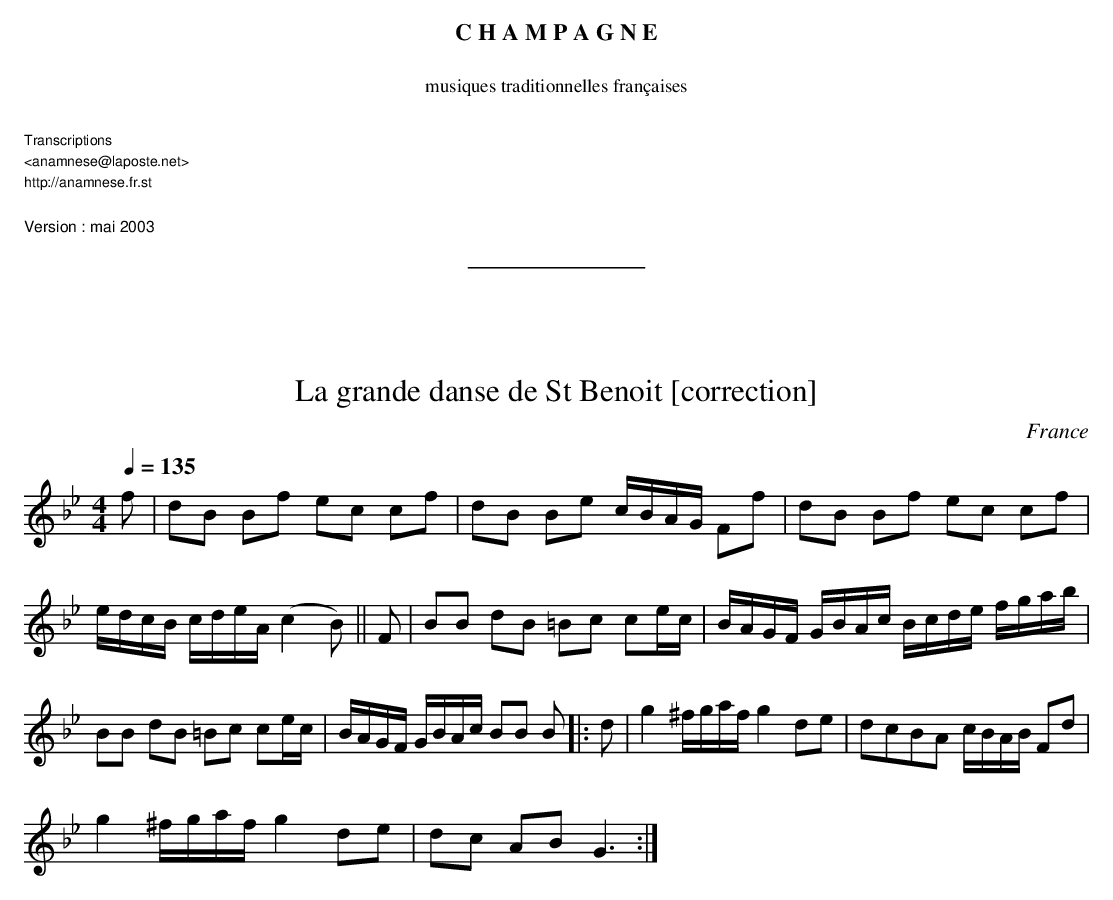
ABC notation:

X:1
T:La grande danse de St Benoit [correction]
O:France
M:4/4
L:1/8
Q:1/4=135
K:Bb
f | dB Bf ec cf | dB Be c/B/A/G/ Ff | dB Bf ec cf |
e/d/c/B/ c/d/e/A/ (c2B) || F | BB dB =Bc ce/c/ | B/A/G/F/ G/B/A/c/ B/c/d/e/ f/g/a/b/ |
BB dB =Bc ce/c/ | B/A/G/F/ G/B/A/c/ BB B |: d | g2 ^f/g/a/f/ g2 de | dcBA c/B/A/B/ Fd |
g2 ^f/g/a/f/ g2 de | dc AB G3 :|
